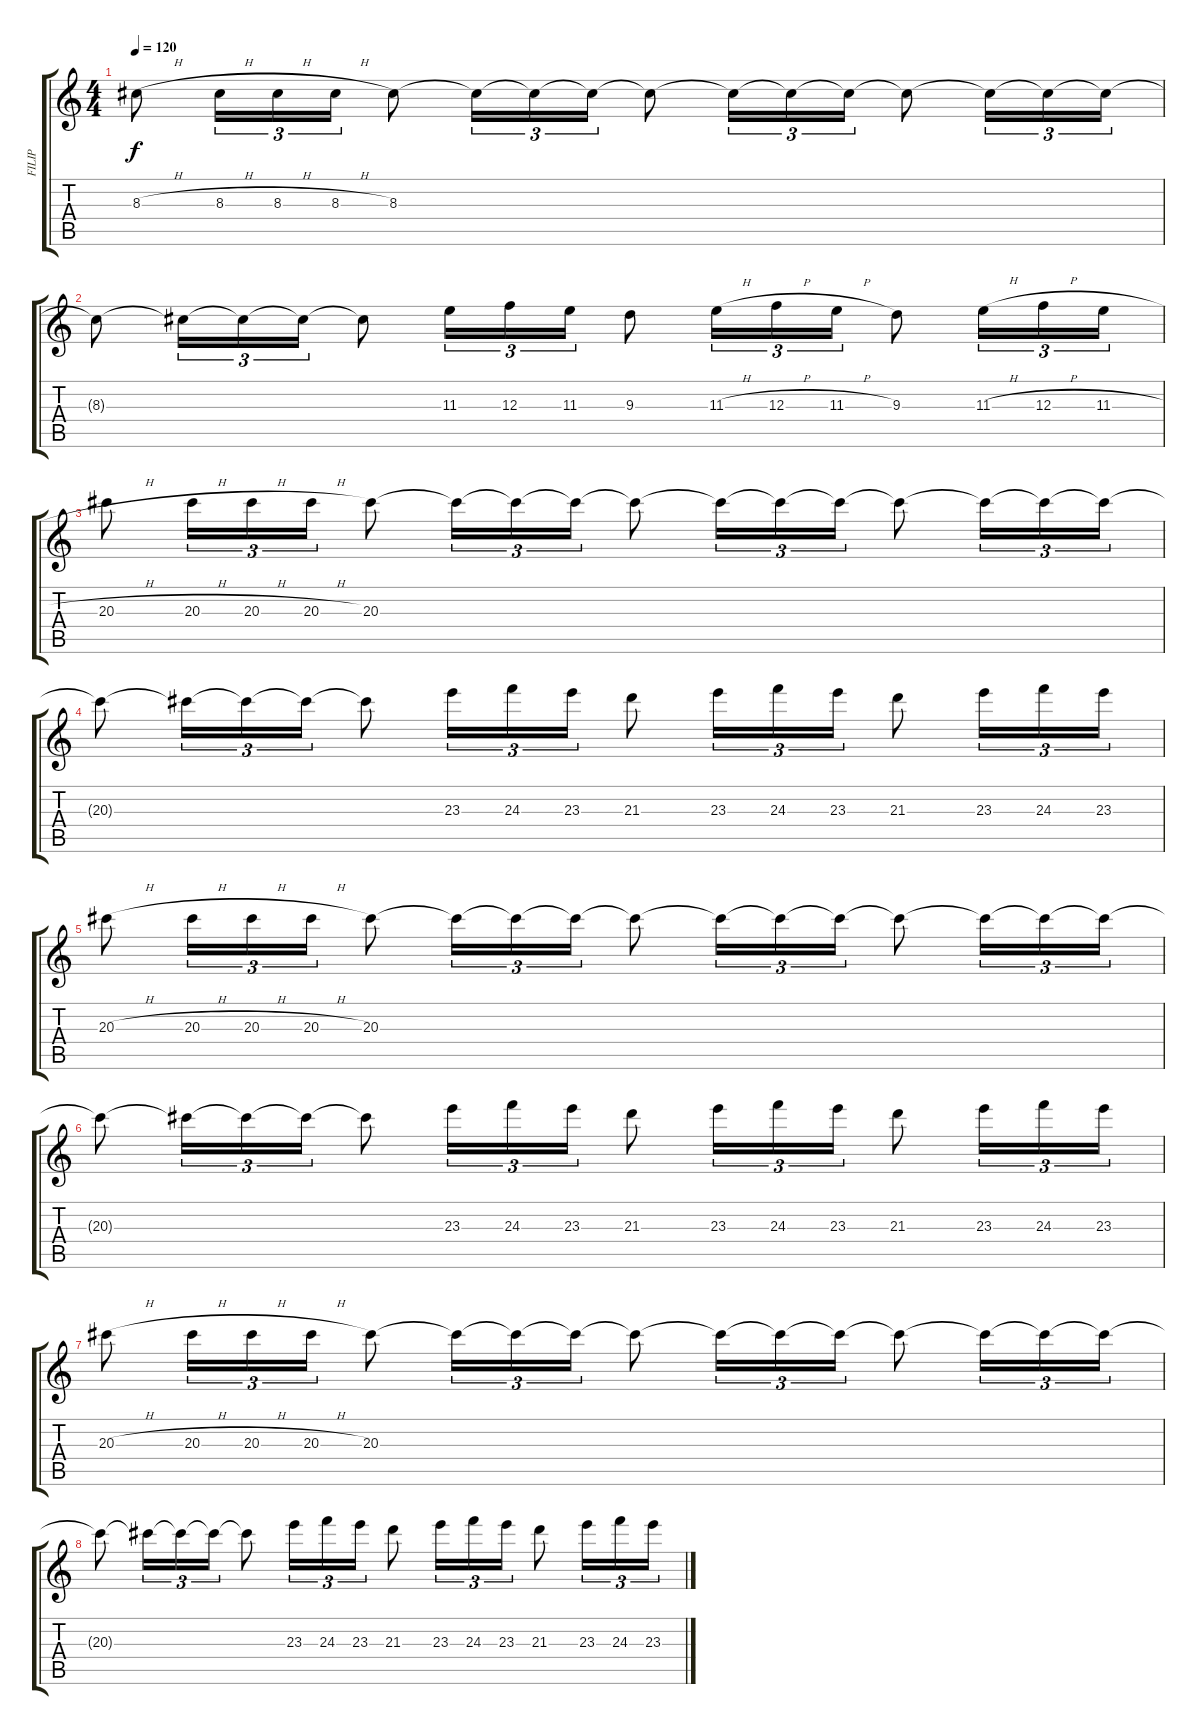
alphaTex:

\track ("FILIP" "FILIP") {instrument distortionguitar}
\staff {score tabs}
\tuning (D4 A3 F3 C3 G2 D2) {hide}
\ts (4 4)
\tempo 120
\clef g2
\ks c
8.3{h}.8{dy f volume 11} 8.3{h}.16{tu (3 2)} 8.3{h}.16{tu (3 2)} 8.3{h}.16{tu (3 2)} 8.3.8 8.3{t}.16{tu (3 2)} 8.3{t}.16{tu (3 2)} 8.3{t}.16{tu (3 2)} 8.3{t}.8 8.3{t}.16{tu (3 2)} 8.3{t}.16{tu (3 2)} 8.3{t}.16{tu (3 2)} 8.3{t}.8 8.3{t}.16{tu (3 2)} 8.3{t}.16{tu (3 2)} 8.3{t}.16{tu (3 2)} |
8.3{t}.8{volume 11} 8.3{t}.16{tu (3 2)} 8.3{t}.16{tu (3 2)} 8.3{t}.16{tu (3 2)} 8.3{t}.8 11.3.16{tu (3 2)} 12.3.16{tu (3 2)} 11.3.16{tu (3 2)} 9.3.8 11.3{h}.16{tu (3 2)} 12.3{h}.16{tu (3 2)} 11.3{h}.16{tu (3 2)} 9.3.8 11.3{h}.16{tu (3 2)} 12.3{h}.16{tu (3 2)} 11.3{h}.16{tu (3 2)} |
20.3{h}.8{volume 11} 20.3{h}.16{tu (3 2)} 20.3{h}.16{tu (3 2)} 20.3{h}.16{tu (3 2)} 20.3.8 20.3{t}.16{tu (3 2)} 20.3{t}.16{tu (3 2)} 20.3{t}.16{tu (3 2)} 20.3{t}.8 20.3{t}.16{tu (3 2)} 20.3{t}.16{tu (3 2)} 20.3{t}.16{tu (3 2)} 20.3{t}.8 20.3{t}.16{tu (3 2)} 20.3{t}.16{tu (3 2)} 20.3{t}.16{tu (3 2)} |
20.3{t}.8{volume 11} 20.3{t}.16{tu (3 2)} 20.3{t}.16{tu (3 2)} 20.3{t}.16{tu (3 2)} 20.3{t}.8 23.3.16{tu (3 2)} 24.3.16{tu (3 2)} 23.3.16{tu (3 2)} 21.3.8 23.3.16{tu (3 2)} 24.3.16{tu (3 2)} 23.3.16{tu (3 2)} 21.3.8 23.3.16{tu (3 2)} 24.3.16{tu (3 2)} 23.3.16{tu (3 2)} |
20.3{h}.8{volume 11} 20.3{h}.16{tu (3 2)} 20.3{h}.16{tu (3 2)} 20.3{h}.16{tu (3 2)} 20.3.8 20.3{t}.16{tu (3 2)} 20.3{t}.16{tu (3 2)} 20.3{t}.16{tu (3 2)} 20.3{t}.8 20.3{t}.16{tu (3 2)} 20.3{t}.16{tu (3 2)} 20.3{t}.16{tu (3 2)} 20.3{t}.8 20.3{t}.16{tu (3 2)} 20.3{t}.16{tu (3 2)} 20.3{t}.16{tu (3 2)} |
20.3{t}.8{volume 11} 20.3{t}.16{tu (3 2)} 20.3{t}.16{tu (3 2)} 20.3{t}.16{tu (3 2)} 20.3{t}.8 23.3.16{tu (3 2)} 24.3.16{tu (3 2)} 23.3.16{tu (3 2)} 21.3.8 23.3.16{tu (3 2)} 24.3.16{tu (3 2)} 23.3.16{tu (3 2)} 21.3.8 23.3.16{tu (3 2)} 24.3.16{tu (3 2)} 23.3.16{tu (3 2)} |
20.3{h}.8{volume 11} 20.3{h}.16{tu (3 2)} 20.3{h}.16{tu (3 2)} 20.3{h}.16{tu (3 2)} 20.3.8 20.3{t}.16{tu (3 2)} 20.3{t}.16{tu (3 2)} 20.3{t}.16{tu (3 2)} 20.3{t}.8 20.3{t}.16{tu (3 2)} 20.3{t}.16{tu (3 2)} 20.3{t}.16{tu (3 2)} 20.3{t}.8 20.3{t}.16{tu (3 2)} 20.3{t}.16{tu (3 2)} 20.3{t}.16{tu (3 2)} |
20.3{t}.8{volume 11} 20.3{t}.16{tu (3 2)} 20.3{t}.16{tu (3 2)} 20.3{t}.16{tu (3 2)} 20.3{t}.8 23.3.16{tu (3 2)} 24.3.16{tu (3 2)} 23.3.16{tu (3 2)} 21.3.8 23.3.16{tu (3 2)} 24.3.16{tu (3 2)} 23.3.16{tu (3 2)} 21.3.8 23.3.16{tu (3 2)} 24.3.16{tu (3 2)} 23.3.16{tu (3 2)}
